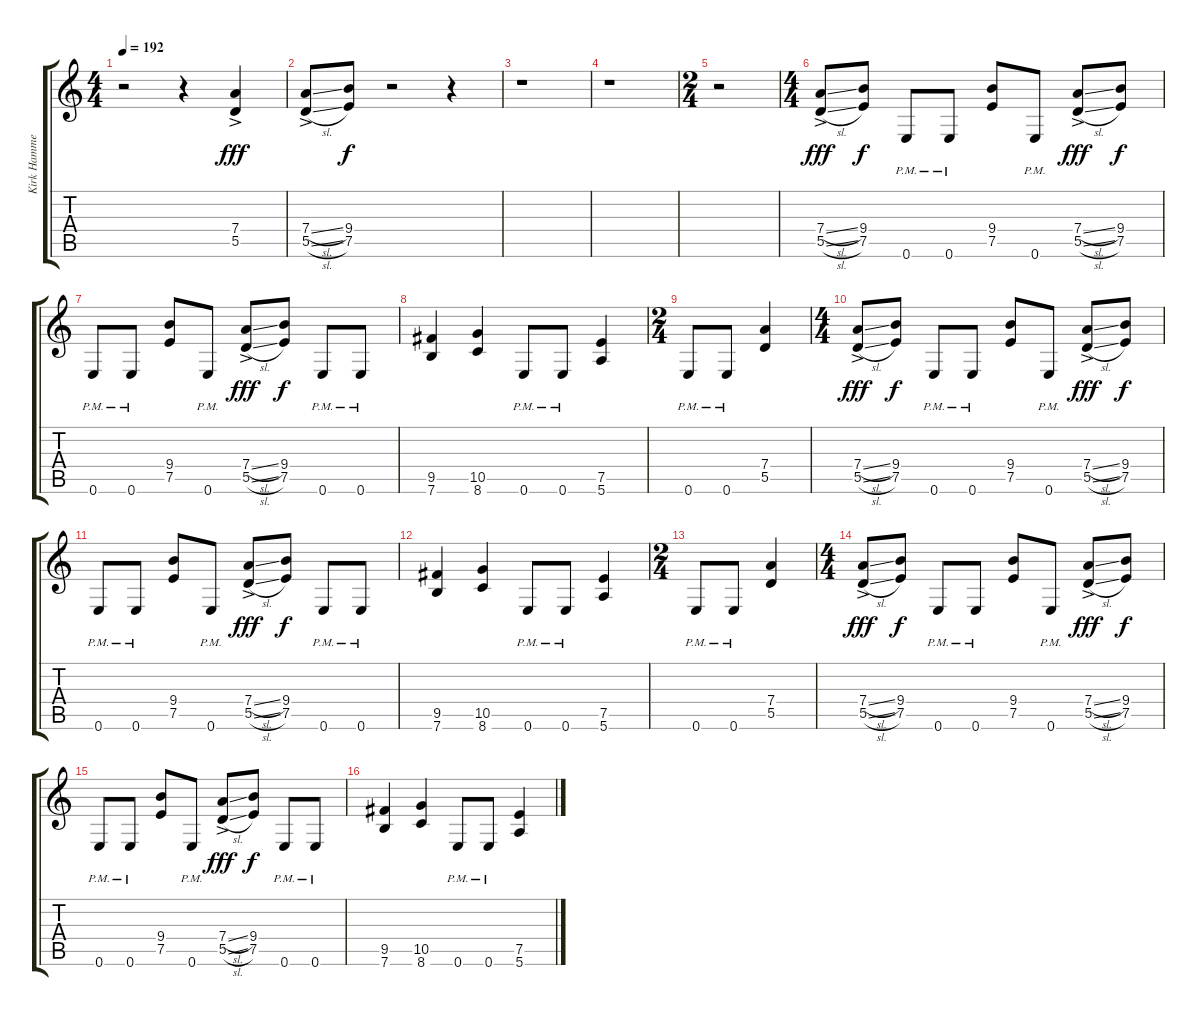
\track ("Kirk Hammett (Guitar)" "Kirk Hamme") {instrument distortionguitar}
\staff {score tabs}
\tuning (E4 B3 G3 D3 A2 E2) {hide}
\ts (4 4)
\tempo 192
\clef g2
\ks c
r.2{dy fff instrument distortionguitar} r.4 (7.4{ac} 5.5{ac}).4 |
(7.4{sl ac} 5.5{sl ac}).8 (9.4 7.5).8{dy f} r.2 r.4 |
r.1 |
r.1 |
\ts (2 4)
r.2 |
\ts (4 4)
(7.4{sl ac} 5.5{sl ac}).8{dy fff} (9.4 7.5).8{dy f} 0.6{pm}.8 0.6{pm}.8 (9.4 7.5).8 0.6{pm}.8 (7.4{sl ac} 5.5{sl ac}).8{dy fff} (9.4 7.5).8{dy f} |
0.6{pm}.8 0.6{pm}.8 (9.4 7.5).8 0.6{pm}.8 (7.4{sl ac} 5.5{sl ac}).8{dy fff} (9.4 7.5).8{dy f} 0.6{pm}.8 0.6{pm}.8 |
(9.5 7.6).4 (10.5 8.6).4 0.6{pm}.8 0.6{pm}.8 (7.5 5.6).4 |
\ts (2 4)
0.6{pm}.8 0.6{pm}.8 (7.4 5.5).4 |
\ts (4 4)
(7.4{sl ac} 5.5{sl ac}).8{dy fff} (9.4 7.5).8{dy f} 0.6{pm}.8 0.6{pm}.8 (9.4 7.5).8 0.6{pm}.8 (7.4{sl ac} 5.5{sl ac}).8{dy fff} (9.4 7.5).8{dy f} |
0.6{pm}.8 0.6{pm}.8 (9.4 7.5).8 0.6{pm}.8 (7.4{sl ac} 5.5{sl ac}).8{dy fff} (9.4 7.5).8{dy f} 0.6{pm}.8 0.6{pm}.8 |
(9.5 7.6).4 (10.5 8.6).4 0.6{pm}.8 0.6{pm}.8 (7.5 5.6).4 |
\ts (2 4)
0.6{pm}.8 0.6{pm}.8 (7.4 5.5).4 |
\ts (4 4)
(7.4{sl ac} 5.5{sl ac}).8{dy fff} (9.4 7.5).8{dy f} 0.6{pm}.8 0.6{pm}.8 (9.4 7.5).8 0.6{pm}.8 (7.4{sl ac} 5.5{sl ac}).8{dy fff} (9.4 7.5).8{dy f} |
0.6{pm}.8 0.6{pm}.8 (9.4 7.5).8 0.6{pm}.8 (7.4{sl ac} 5.5{sl ac}).8{dy fff} (9.4 7.5).8{dy f} 0.6{pm}.8 0.6{pm}.8 |
(9.5 7.6).4 (10.5 8.6).4 0.6{pm}.8 0.6{pm}.8 (7.5 5.6).4
